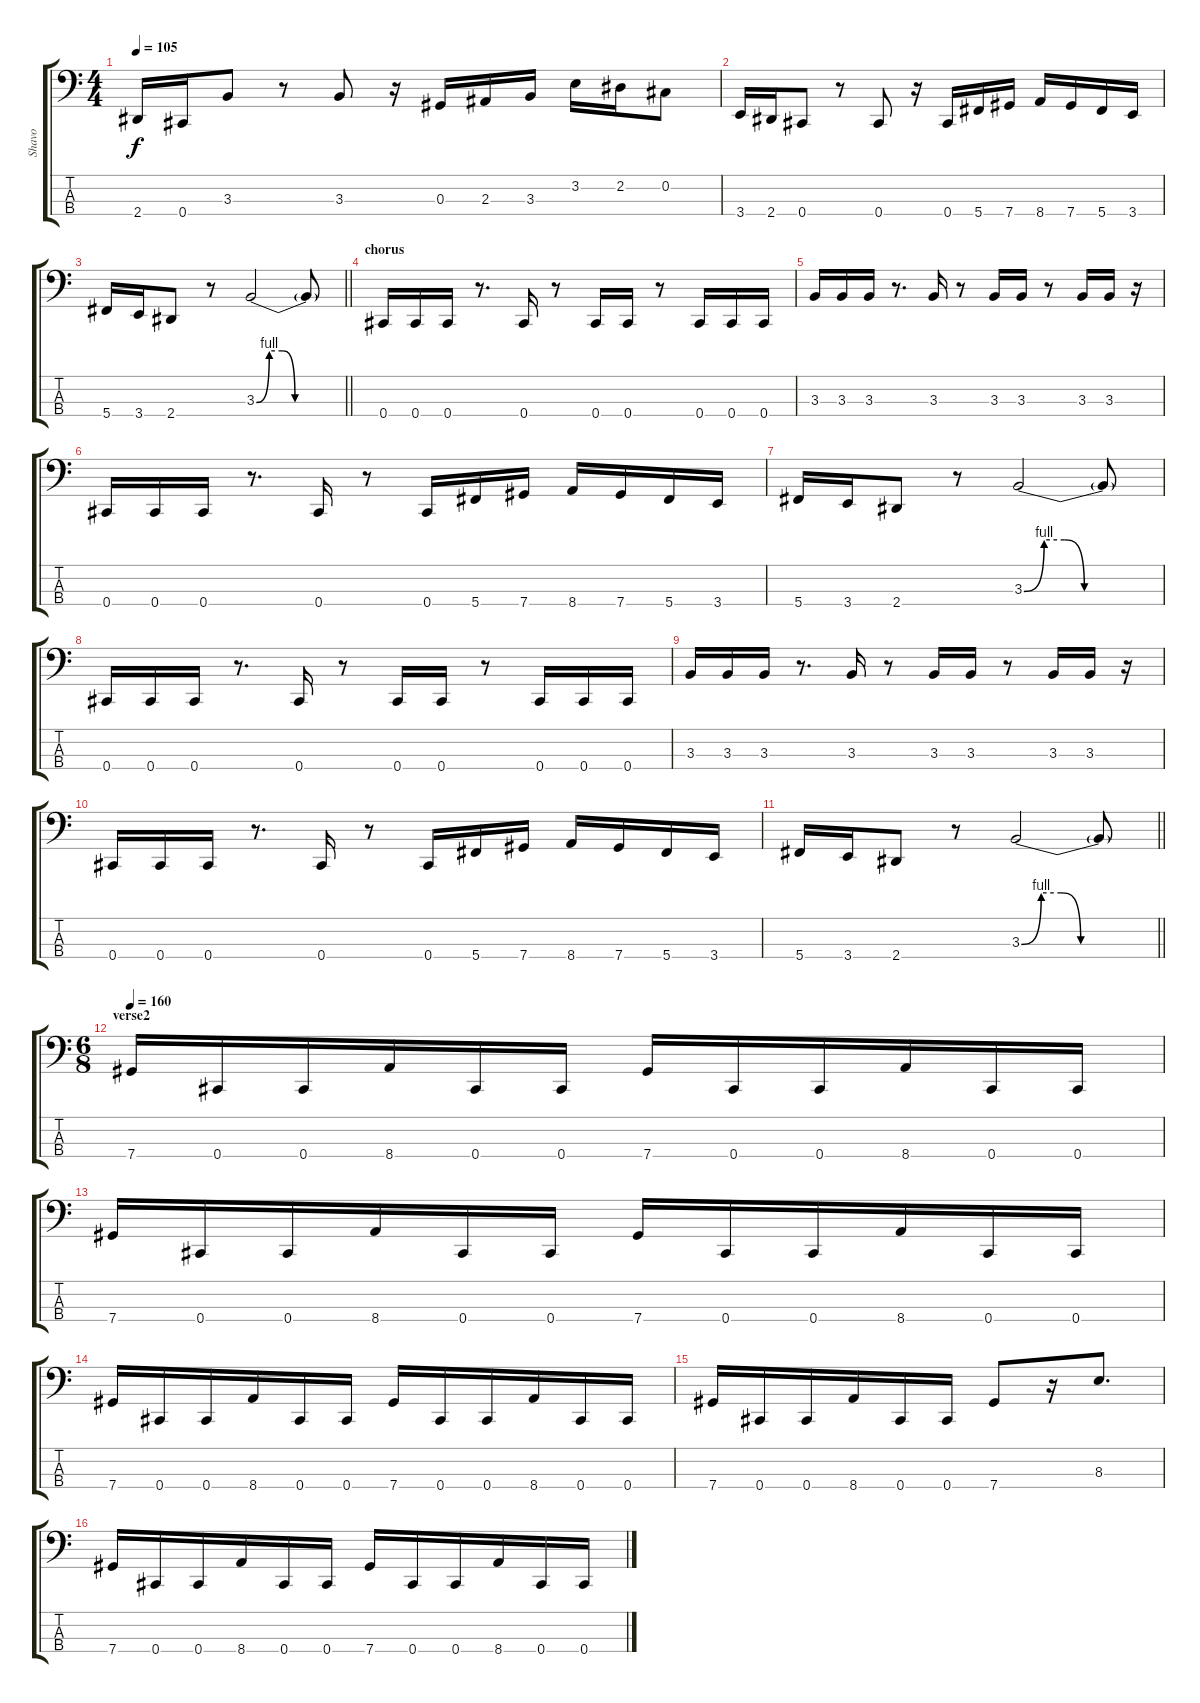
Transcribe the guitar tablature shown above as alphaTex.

\track ("Shavo" "Shavo") {instrument electricbassfinger}
\staff {score tabs}
\tuning (Gb2 Db2 Ab1 Db1) {hide}
\ts (4 4)
\tempo 105
\clef f4
\ks c
2.4.16{dy f} 0.4.16 3.3.8 r.8 3.3.8 r.16 0.3.16 2.3.16 3.3.16 3.2.16 2.2.16 0.2.8 |
3.4.16 2.4.16 0.4.8 r.8 0.4.8 r.16 0.4.16 5.4.16 7.4.16 8.4.16 7.4.16 5.4.16 3.4.16 |
\barLineRight lightlight
5.4.16 3.4.16 2.4.8 r.8 3.3{be (custom 0 0 15 4 30 4 45 0 60 0)}.2 3.3{be (hold 0 0 60 0) t}.8 |
\section ("" "chorus")
0.4.16 0.4.16 0.4.16 r.8{d} 0.4.16 r.8 0.4.16 0.4.16 r.8 0.4.16 0.4.16 0.4.16 |
3.3.16 3.3.16 3.3.16 r.8{d} 3.3.16 r.8 3.3.16 3.3.16 r.8 3.3.16 3.3.16 r.16 |
0.4.16 0.4.16 0.4.16 r.8{d} 0.4.16 r.8 0.4.16 5.4.16 7.4.16 8.4.16 7.4.16 5.4.16 3.4.16 |
5.4.16 3.4.16 2.4.8 r.8 3.3{be (custom 0 0 15 4 30 4 45 0 60 0)}.2 3.3{be (hold 0 0 60 0) t}.8 |
0.4.16 0.4.16 0.4.16 r.8{d} 0.4.16 r.8 0.4.16 0.4.16 r.8 0.4.16 0.4.16 0.4.16 |
3.3.16 3.3.16 3.3.16 r.8{d} 3.3.16 r.8 3.3.16 3.3.16 r.8 3.3.16 3.3.16 r.16 |
0.4.16 0.4.16 0.4.16 r.8{d} 0.4.16 r.8 0.4.16 5.4.16 7.4.16 8.4.16 7.4.16 5.4.16 3.4.16 |
\barLineRight lightlight
5.4.16 3.4.16 2.4.8 r.8 3.3{be (custom 0 0 15 4 30 4 45 0 60 0)}.2 3.3{be (hold 0 0 60 0) t}.8 |
\ts (6 8)
\section ("" "verse2")
\tempo 160
7.4.16 0.4.16 0.4.16 8.4.16 0.4.16 0.4.16 7.4.16 0.4.16 0.4.16 8.4.16 0.4.16 0.4.16 |
7.4.16 0.4.16 0.4.16 8.4.16 0.4.16 0.4.16 7.4.16 0.4.16 0.4.16 8.4.16 0.4.16 0.4.16 |
7.4.16 0.4.16 0.4.16 8.4.16 0.4.16 0.4.16 7.4.16 0.4.16 0.4.16 8.4.16 0.4.16 0.4.16 |
7.4.16 0.4.16 0.4.16 8.4.16 0.4.16 0.4.16 7.4.8 r.16 8.3.8{d} |
7.4.16 0.4.16 0.4.16 8.4.16 0.4.16 0.4.16 7.4.16 0.4.16 0.4.16 8.4.16 0.4.16 0.4.16
